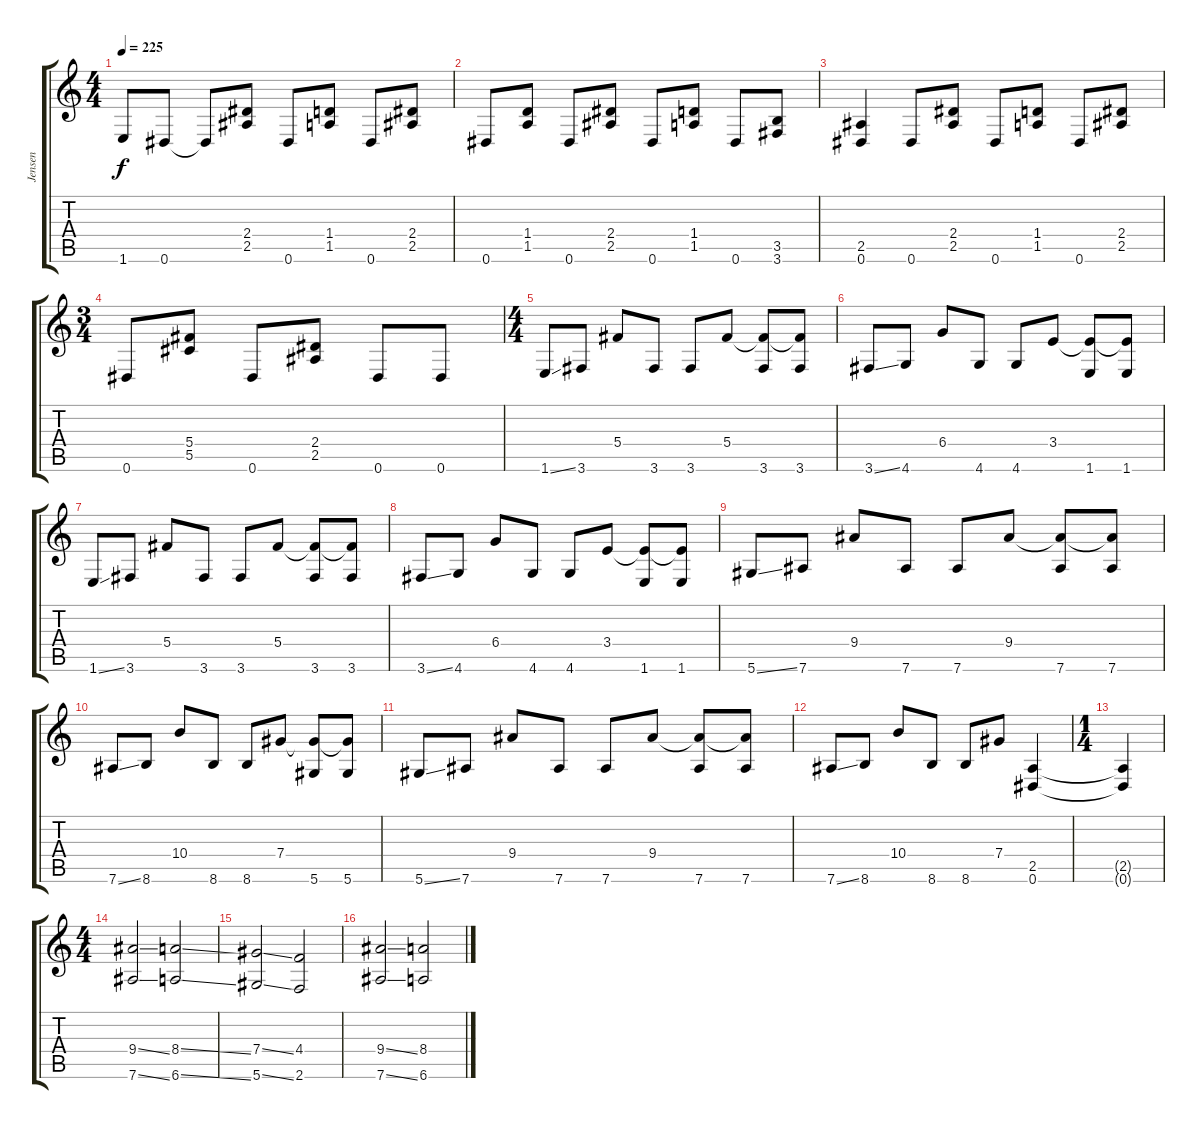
\track ("Jensen" "Jensen") {instrument distortionguitar}
\staff {score tabs}
\tuning (Eb4 Bb3 Gb3 Db3 Ab2 Eb2) {hide}
\ts (4 4)
\tempo 225
\clef g2
\ks c
1.6.8{dy f} 0.6.8 0.6{t}.8 (2.4 2.5).8 0.6.8 (1.4 1.5).8 0.6.8 (2.4 2.5).8 |
0.6.8 (1.4 1.5).8 0.6.8 (2.4 2.5).8 0.6.8 (1.4 1.5).8 0.6.8 (3.5 3.6).8 |
(2.5 0.6).4 0.6.8 (2.4 2.5).8 0.6.8 (1.4 1.5).8 0.6.8 (2.4 2.5).8 |
\ts (3 4)
0.6.8 (5.4 5.5).8 0.6.8 (2.4 2.5).8 0.6.8 0.6.8 |
\ts (4 4)
1.6{ss}.8 3.6.8 5.4.8 3.6.8 3.6.8 5.4.8 (5.4{t} 3.6).8 (5.4{t} 3.6).8 |
3.6{ss}.8 4.6.8 6.4.8 4.6.8 4.6.8 3.4.8 (3.4{t} 1.6).8 (3.4{t} 1.6).8 |
1.6{ss}.8 3.6.8 5.4.8 3.6.8 3.6.8 5.4.8 (5.4{t} 3.6).8 (5.4{t} 3.6).8 |
3.6{ss}.8 4.6.8 6.4.8 4.6.8 4.6.8 3.4.8 (3.4{t} 1.6).8 (3.4{t} 1.6).8 |
5.6{ss}.8 7.6.8 9.4.8 7.6.8 7.6.8 9.4.8 (9.4{t} 7.6).8 (9.4{t} 7.6).8 |
7.6{ss}.8 8.6.8 10.4.8 8.6.8 8.6.8 7.4.8 (7.4{t} 5.6).8 (7.4{t} 5.6).8 |
5.6{ss}.8 7.6.8 9.4.8 7.6.8 7.6.8 9.4.8 (9.4{t} 7.6).8 (9.4{t} 7.6).8 |
7.6{ss}.8 8.6.8 10.4.8 8.6.8 8.6.8 7.4.8 (2.5 0.6).4 |
\ts (1 4)
(2.5{t} 0.6{t}).4 |
\ts (4 4)
(9.4{ss} 7.6{ss}).2 (8.4{ss} 6.6{ss}).2 |
(7.4{ss} 5.6{ss}).2 (4.4 2.6).2 |
(9.4{ss} 7.6{ss}).2 (8.4{ss} 6.6{ss}).2
